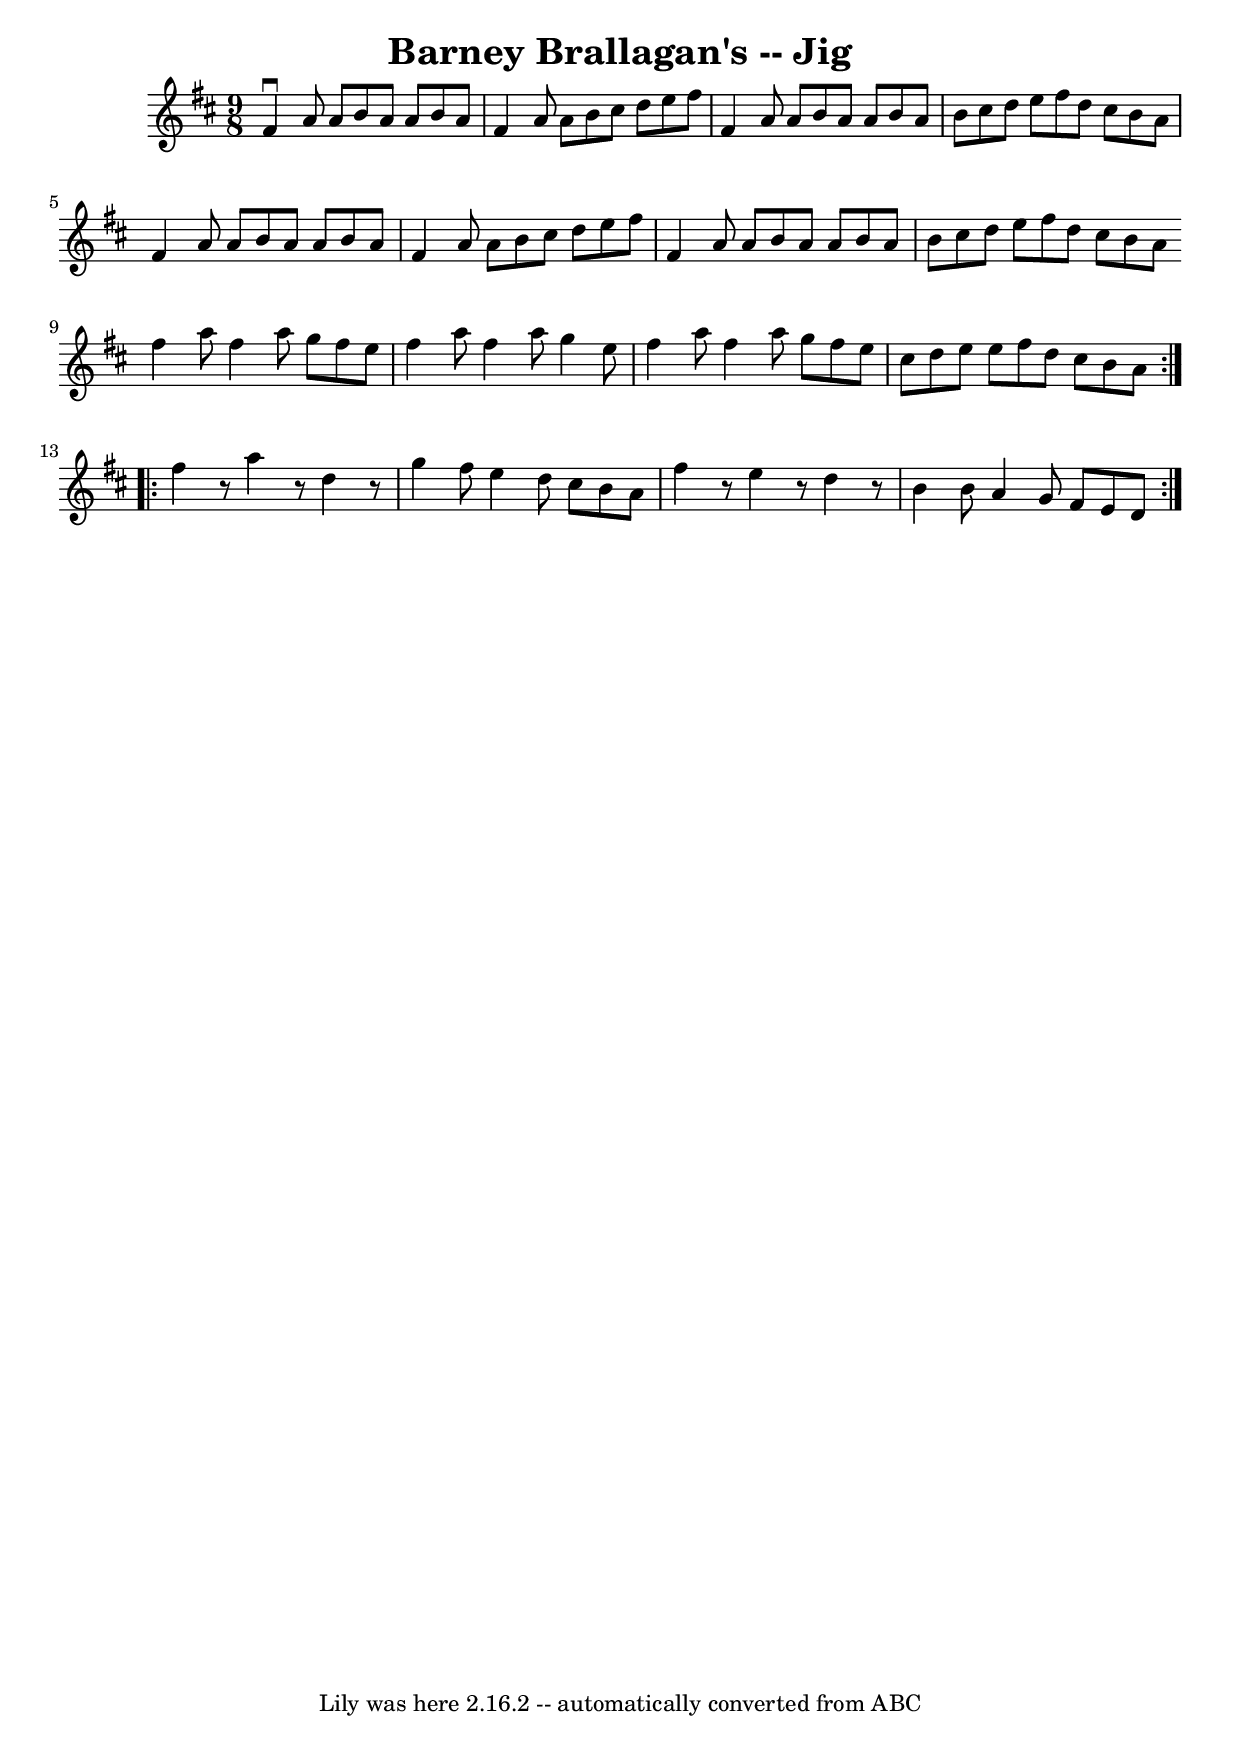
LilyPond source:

\version "2.16.2"
\include "Mammoth.ily"
\header {
  %% book = "Ryan's Mammoth Collection"
 crossRefNumber = "1"
 footnotes = "\\\\87 449"
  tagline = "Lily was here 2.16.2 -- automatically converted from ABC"
  title = "Barney Brallagan's -- Jig"

}
voicedefault =  {


  \time 9/8 
  \key d \major
 fs'4^\downbow a'8 a'8 b'8 a'8 a'8 b'8 a'8     |
 fs'4 a'8 a'8 b'8 cs''8 d''8 e''8 fs''8     |
 fs'4 a'8 a'8 b'8 a'8 a'8 b'8 a'8     |
 b'8 cs''8 d''8 e''8 fs''8 d''8 cs''8 b'8 a'8     |
 fs'4 a'8 a'8 b'8 a'8 a'8 b'8 a'8     |
 fs'4 a'8 a'8 b'8 cs''8 d''8 e''8 fs''8     |
 fs'4 a'8 a'8 b'8 a'8 a'8 b'8 a'8    |
  
 b'8 cs''8 d''8 e''8 fs''8 d''8 cs''8 b'8 a'8       \bar " |."     
  \repeat volta 2 {
 fs''4 a''8 fs''4 a''8 g''8 fs''8 e''8     |
 fs''4 a''8 fs''4 a''8 g''4 e''8    |
 fs''4 a''8 fs''4 a''8 g''8 fs''8 e''8     |
 cs''8 d''8 e''8 e''8 fs''8 d''8 cs''8 b'8    
 a'8    
  }     
  \repeat volta 2 { fs''4    r8 a''4    r8 d''4    r8     |
 g''4 fs''8 e''4 d''8 cs''8 b'8 a'8    |
 fs''4    r8 e''4    r8 d''4    r8    |
 b'4 b'8 a'4 g'8    
 fs'8 e'8 d'8      
  }   

}

\score{
  <<

    \context Staff="default"
    {
      \voicedefault 
      
    }

  >>
  \layout {
    
  }
  \midi {
  }

}
